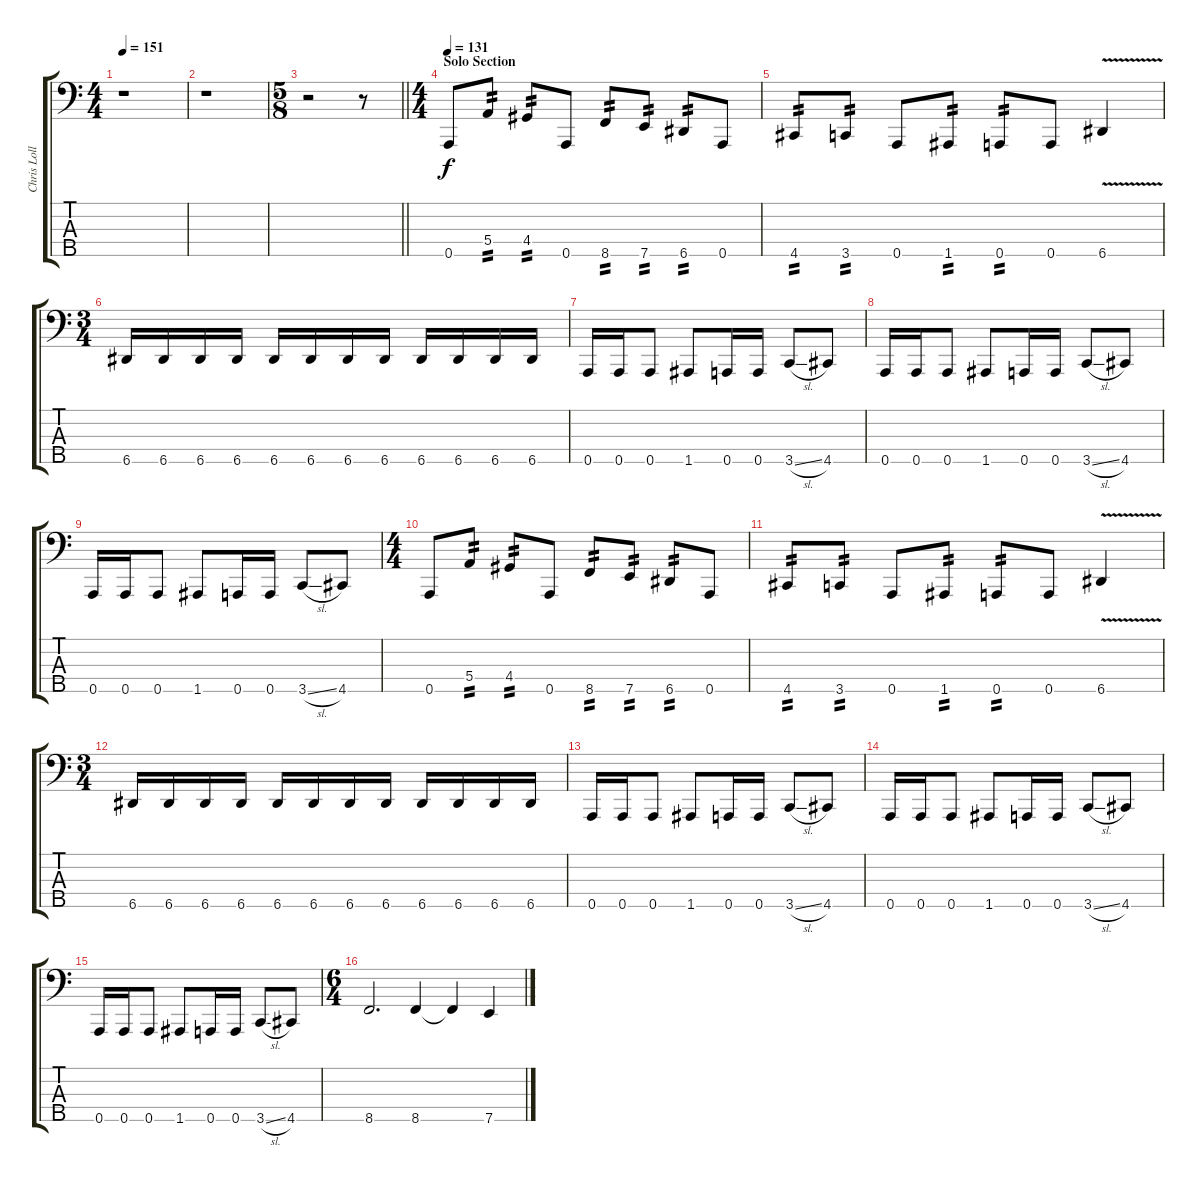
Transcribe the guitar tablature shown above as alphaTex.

\track ("Chris Lollis" "Chris Loll") {instrument electricbasspick}
\staff {score tabs}
\tuning (G2 D2 A1 E1 A0) {hide}
\ts (4 4)
\tempo 151
\clef f4
\ks c
r.1{dy f} |
r.1 |
\ts (5 8)
\barLineRight lightlight
r.2 r.8 |
\ts (4 4)
\section ("" "Solo Section ")
\tempo 131
0.5.8{volume 13} 5.4.8{tp 2} 4.4.8{tp 2} 0.5.8 8.5.8{tp 2} 7.5.8{tp 2} 6.5.8{tp 2} 0.5.8 |
4.5.8{tp 2} 3.5.8{tp 2} 0.5.8 1.5.8{tp 2} 0.5.8{tp 2} 0.5.8 6.5{v}.4 |
\ts (3 4)
6.5.16 6.5.16 6.5.16 6.5.16 6.5.16 6.5.16 6.5.16 6.5.16 6.5.16 6.5.16 6.5.16 6.5.16 |
0.5.16 0.5.16 0.5.8 1.5.8 0.5.16 0.5.16 3.5{sl}.8 4.5.8 |
0.5.16 0.5.16 0.5.8 1.5.8 0.5.16 0.5.16 3.5{sl}.8 4.5.8 |
0.5.16 0.5.16 0.5.8 1.5.8 0.5.16 0.5.16 3.5{sl}.8 4.5.8 |
\ts (4 4)
0.5.8 5.4.8{tp 2} 4.4.8{tp 2} 0.5.8 8.5.8{tp 2} 7.5.8{tp 2} 6.5.8{tp 2} 0.5.8 |
4.5.8{tp 2} 3.5.8{tp 2} 0.5.8 1.5.8{tp 2} 0.5.8{tp 2} 0.5.8 6.5{v}.4 |
\ts (3 4)
6.5.16 6.5.16 6.5.16 6.5.16 6.5.16 6.5.16 6.5.16 6.5.16 6.5.16 6.5.16 6.5.16 6.5.16 |
0.5.16 0.5.16 0.5.8 1.5.8 0.5.16 0.5.16 3.5{sl}.8 4.5.8 |
0.5.16 0.5.16 0.5.8 1.5.8 0.5.16 0.5.16 3.5{sl}.8 4.5.8 |
0.5.16 0.5.16 0.5.8 1.5.8 0.5.16 0.5.16 3.5{sl}.8 4.5.8 |
\ts (6 4)
8.5.2{d} 8.5.4 8.5{t}.4 7.5.4
